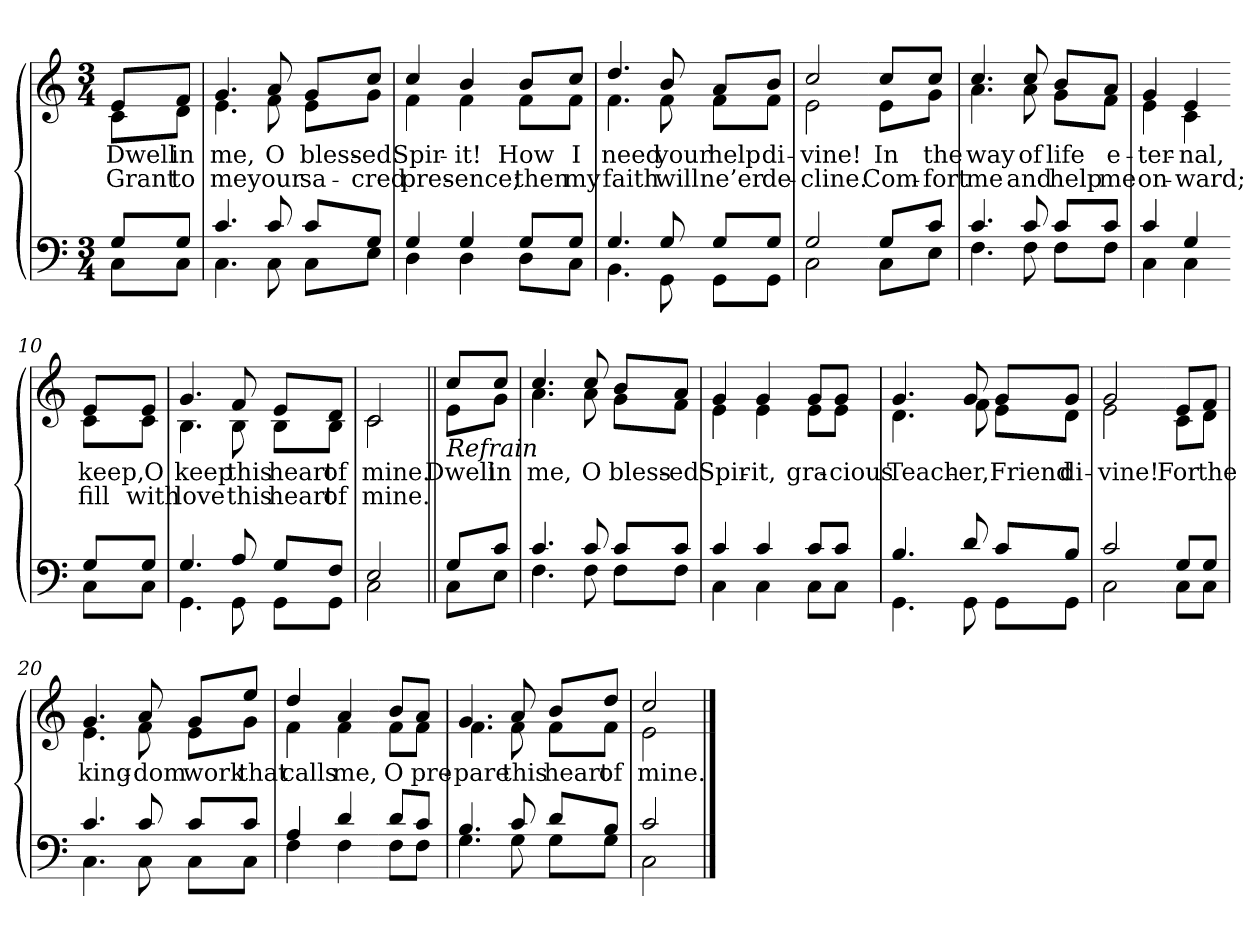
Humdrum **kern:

**kern	**kern	**text	**text
*part2	*part1	*part1	*part1
*staff2	*staff1	*staff1	*staff1
*clefF4	*clefG2	*	*
*k[]	*k[]	*	*
*M3/4	*M3/4	*	*
=1	=1	=1	=1
*^	*	*	*
!	!	!LO:TX:b:i:t=Verse	!	!
!	!	!	!LO:LY:b	!LO:LY:b
*	*	*^	*	*
8G/L	8C\L	8e/L	8c\L	Dwell	Grant
!	!	!	!	!LO:LY:b	!LO:LY:b
8G/J	8C\J	8f/J	8d\J	in	to
=2	=2	=2	=2	=2	=2
!	!	!	!	!LO:LY:b	!LO:LY:b
4.c/	4.C\	4.g/	4.e\	me,	me
!	!	!	!	!LO:LY:b	!LO:LY:b
8c/	8C\	8a/	8f\	O	your
!	!	!	!	!LO:LY:b	!LO:LY:b
8c/L	8C\L	8g/L	8e\L	bless-	sa-
!	!	!	!	!LO:LY:b	!LO:LY:b
8G/J	8E\J	8cc/J	8g\J	-ed	-cred
=3	=3	=3	=3	=3	=3
!	!	!	!	!LO:LY:b	!LO:LY:b
4G/	4D\	4cc/	4f\	Spir-	pres-
!	!	!	!	!LO:LY:b	!LO:LY:b
4G/	4D\	4b/	4f\	-it!	-ence;
!!LO:LB:g=z	!!
=4-	=4-	=4-	=4-	=4-	=4-
!	!	!	!	!LO:LY:b	!LO:LY:b
8G/L	8D\L	8b/L	8f\L	How	then
!	!	!	!	!LO:LY:b	!LO:LY:b
8G/J	8C\J	8cc/J	8f\J	I	my
=5	=5	=5	=5	=5	=5
!	!	!	!	!LO:LY:b	!LO:LY:b
4.G/	4.BB\	4.dd/	4.f\	need	faith
!	!	!	!	!LO:LY:b	!LO:LY:b
8G/	8GG\	8b/	8f\	your	will
!	!	!	!	!LO:LY:b	!LO:LY:b
8G/L	8GG\L	8a/L	8f\L	help	ne’er
!	!	!	!	!LO:LY:b	!LO:LY:b
8G/J	8GG\J	8b/J	8f\J	di-	de-
=6	=6	=6	=6	=6	=6
!	!	!	!	!LO:LY:b	!LO:LY:b
2G/	2C\	2cc/	2e\	-vine!	-cline.
!!LO:LB:g=z	!!
=7-	=7-	=7-	=7-	=7-	=7-
!	!	!	!	!LO:LY:b	!LO:LY:b
8G/L	8C\L	8cc/L	8e\L	In	Com-
!	!	!	!	!LO:LY:b	!LO:LY:b
8c/J	8E\J	8cc/J	8g\J	the	-fort
=8	=8	=8	=8	=8	=8
!	!	!	!	!LO:LY:b	!LO:LY:b
4.c/	4.F\	4.cc/	4.a\	way	me
!	!	!	!	!LO:LY:b	!LO:LY:b
8c/	8F\	8cc/	8a\	of	and
!	!	!	!	!LO:LY:b	!LO:LY:b
8c/L	8F\L	8b/L	8g\L	life	help
!	!	!	!	!LO:LY:b	!LO:LY:b
8c/J	8F\J	8a/J	8f\J	e-	me
=9	=9	=9	=9	=9	=9
!	!	!	!	!LO:LY:b	!LO:LY:b
4c/	4C\	4g/	4e\	-ter-	on-
!	!	!	!	!LO:LY:b	!LO:LY:b
4G/	4C\	4e/	4c\	-nal,	-ward;
!!LO:LB:g=z	!!
=10-	=10-	=10-	=10-	=10-	=10-
!	!	!	!	!LO:LY:b	!LO:LY:b
8G/L	8C\L	8e/L	8c\L	keep,	fill
!	!	!	!	!LO:LY:b	!LO:LY:b
8G/J	8C\J	8e/J	8c\J	O	with
=11	=11	=11	=11	=11	=11
!	!	!	!	!LO:LY:b	!LO:LY:b
4.G/	4.GG\	4.g/	4.B\	keep	love
!	!	!	!	!LO:LY:b	!LO:LY:b
8A/	8GG\	8f/	8B\	this	this
!	!	!	!	!LO:LY:b	!LO:LY:b
8G/L	8GG\L	8e/L	8B\L	heart	heart
!	!	!	!	!LO:LY:b	!LO:LY:b
8F/J	8GG\J	8d/J	8B\J	of	of
=12	=12	=12	=12	=12	=12
!	!	!	!	!LO:LY:b	!LO:LY:b
2E/	2C\	2c/	2c\	mine.	mine.
!!LO:LB:g=z	!!
=13||	=13||	=13||	=13||	=13||	=13||
!	!	!LO:TX:b:i:t=Refrain	!	!	!
!	!	!	!	!LO:LY:b	!
8G/L	8C\L	8cc/L	8e\L	Dwell	.
!	!	!	!	!LO:LY:b	!
8c/J	8E\J	8cc/J	8g\J	in	.
=14	=14	=14	=14	=14	=14
!	!	!	!	!LO:LY:b	!
4.c/	4.F\	4.cc/	4.a\	me,	.
!	!	!	!	!LO:LY:b	!
8c/	8F\	8cc/	8a\	O	.
!	!	!	!	!LO:LY:b	!
8c/L	8F\L	8b/L	8g\L	bless-	.
!	!	!	!	!LO:LY:b	!
8c/J	8F\J	8a/J	8f\J	-ed	.
=15	=15	=15	=15	=15	=15
!	!	!	!	!LO:LY:b	!
4c/	4C\	4g/	4e\	Spir-	.
!	!	!	!	!LO:LY:b	!
4c/	4C\	4g/	4e\	-it,	.
!!LO:LB:g=z	!!
=16-	=16-	=16-	=16-	=16-	=16-
!	!	!	!	!LO:LY:b	!
8c/L	8C\L	8g/L	8e\L	gra-	.
!	!	!	!	!LO:LY:b	!
8c/J	8C\J	8g/J	8e\J	-cious	.
=17	=17	=17	=17	=17	=17
!	!	!	!	!LO:LY:b	!
4.B/	4.GG\	4.g/	4.d\	Teach-	.
!	!	!	!	!LO:LY:b	!
8d/	8GG\	8g/	8f\	-er,	.
!	!	!	!	!LO:LY:b	!
8c/L	8GG\L	8g/L	8e\L	Friend	.
!	!	!	!	!LO:LY:b	!
8B/J	8GG\J	8g/J	8d\J	di-	.
=18	=18	=18	=18	=18	=18
!	!	!	!	!LO:LY:b	!
2c/	2C\	2g/	2e\	-vine!	.
!!LO:LB:g=z	!!
=19-	=19-	=19-	=19-	=19-	=19-
!	!	!	!	!LO:LY:b	!
8G/L	8C\L	8e/L	8c\L	For	.
!	!	!	!	!LO:LY:b	!
8G/J	8C\J	8f/J	8d\J	the	.
=20	=20	=20	=20	=20	=20
!	!	!	!	!LO:LY:b	!
4.c/	4.C\	4.g/	4.e\	king-	.
!	!	!	!	!LO:LY:b	!
8c/	8C\	8a/	8f\	-dom	.
!	!	!	!	!LO:LY:b	!
8c/L	8C\L	8g/L	8e\L	work	.
!	!	!	!	!LO:LY:b	!
8c/J	8C\J	8ee/J	8g\J	that	.
=21	=21	=21	=21	=21	=21
!	!	!	!	!LO:LY:b	!
4A/	4F\	4dd/	4f\	calls	.
!	!	!	!	!LO:LY:b	!
4d/	4F\	4a/	4f\	me,	.
!!LO:LB:g=z	!!
=22-	=22-	=22-	=22-	=22-	=22-
!	!	!	!	!LO:LY:b	!
8d/L	8F\L	8b/L	8f\L	O	.
!	!	!	!	!LO:LY:b	!
8c/J	8F\J	8a/J	8f\J	pre-	.
=23	=23	=23	=23	=23	=23
!	!	!	!	!LO:LY:b	!
4.B/	4.G\	4.g/	4.f\	-pare	.
!	!	!	!	!LO:LY:b	!
8c/	8G\	8a/	8f\	this	.
!	!	!	!	!LO:LY:b	!
8d/L	8G\L	8b/L	8f\L	heart	.
!	!	!	!	!LO:LY:b	!
8B/J	8G\J	8dd/J	8f\J	of	.
=24	=24	=24	=24	=24	=24
!	!	!	!	!LO:LY:b	!
2c/	2C\	2cc/	2e\	mine.	.
*v	*v	*	*	*	*
*	*v	*v	*	*
==	==	==	==
*-	*-	*-	*-
